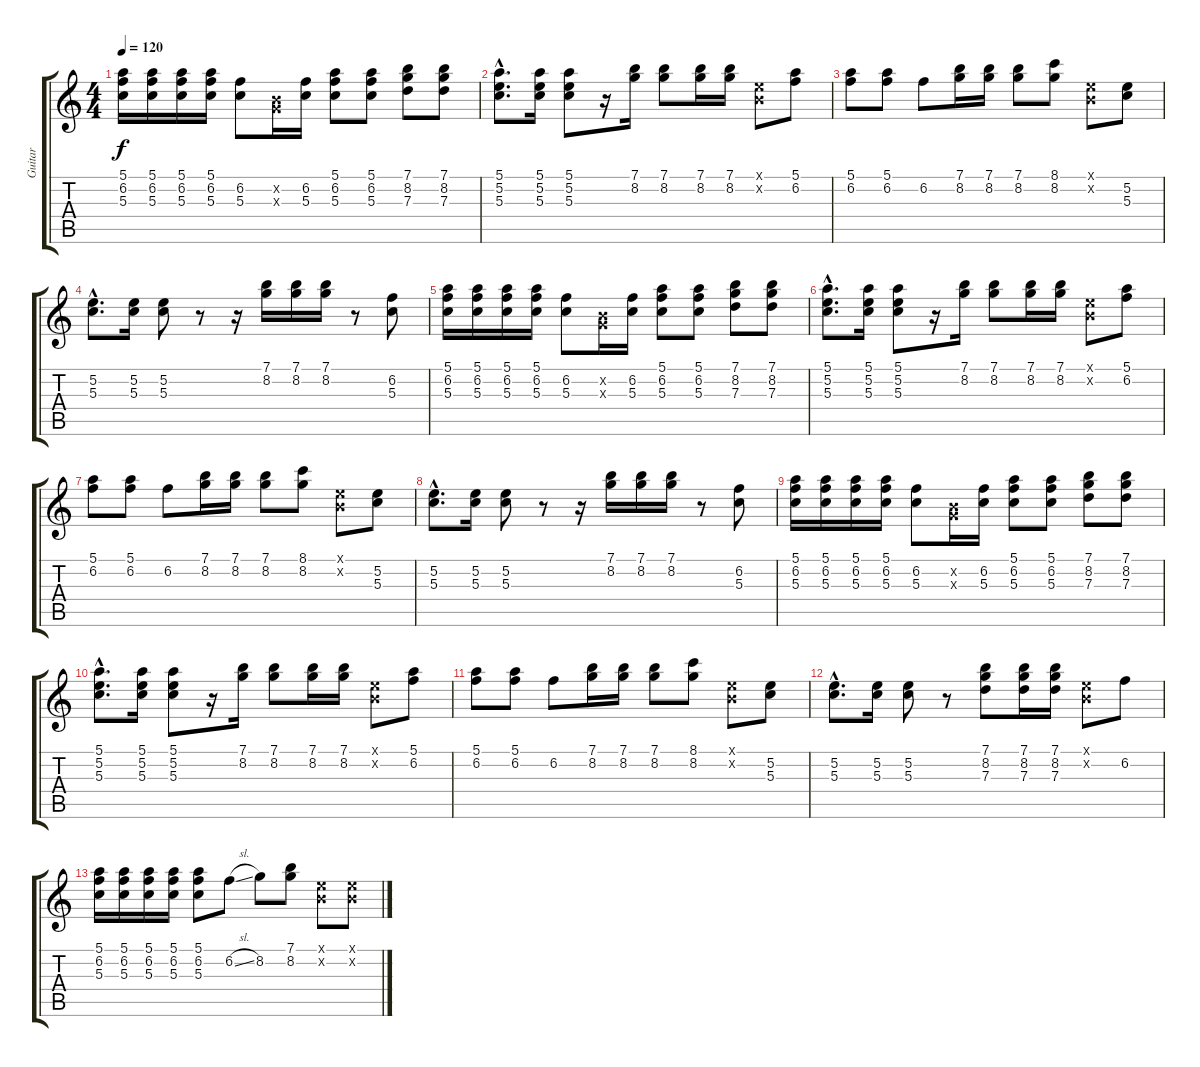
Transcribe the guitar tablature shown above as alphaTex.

\track ("Guitar" "Guitar") {instrument electricguitarclean}
\staff {score tabs}
\tuning (E4 B3 G3 D3 A2 E2) {hide}
\ts (4 4)
\tempo 120
\clef g2
\ks c
(5.1 6.2 5.3).16{dy f} (5.1 6.2 5.3).16 (5.1 6.2 5.3).16 (5.1 6.2 5.3).16 (6.2 5.3).8 (0.2{x} 0.3{x}).16 (6.2 5.3).16 (5.1 6.2 5.3).8 (5.1 6.2 5.3).8 (7.1 8.2 7.3).8 (7.1 8.2 7.3).8 |
(5.1{hac} 5.2{hac} 5.3{hac}).8{d} (5.1 5.2 5.3).16 (5.1 5.2 5.3).8 r.16 (7.1 8.2).16 (7.1 8.2).8 (7.1 8.2).16 (7.1 8.2).16 (0.1{x} 0.2{x}).8 (5.1 6.2).8 |
(5.1 6.2).8 (5.1 6.2).8 6.2.8 (7.1 8.2).16 (7.1 8.2).16 (7.1 8.2).8 (8.1 8.2).8 (0.1{x} 0.2{x}).8 (5.2 5.3).8 |
(5.2{hac} 5.3{hac}).8{d} (5.2 5.3).16 (5.2 5.3).8 r.8 r.16 (7.1 8.2).16 (7.1 8.2).16 (7.1 8.2).16 r.8 (6.2 5.3).8 |
(5.1 6.2 5.3).16 (5.1 6.2 5.3).16 (5.1 6.2 5.3).16 (5.1 6.2 5.3).16 (6.2 5.3).8 (0.2{x} 0.3{x}).16 (6.2 5.3).16 (5.1 6.2 5.3).8 (5.1 6.2 5.3).8 (7.1 8.2 7.3).8 (7.1 8.2 7.3).8 |
(5.1{hac} 5.2{hac} 5.3{hac}).8{d} (5.1 5.2 5.3).16 (5.1 5.2 5.3).8 r.16 (7.1 8.2).16 (7.1 8.2).8 (7.1 8.2).16 (7.1 8.2).16 (0.1{x} 0.2{x}).8 (5.1 6.2).8 |
(5.1 6.2).8 (5.1 6.2).8 6.2.8 (7.1 8.2).16 (7.1 8.2).16 (7.1 8.2).8 (8.1 8.2).8 (0.1{x} 0.2{x}).8 (5.2 5.3).8 |
(5.2{hac} 5.3{hac}).8{d} (5.2 5.3).16 (5.2 5.3).8 r.8 r.16 (7.1 8.2).16 (7.1 8.2).16 (7.1 8.2).16 r.8 (6.2 5.3).8 |
(5.1 6.2 5.3).16 (5.1 6.2 5.3).16 (5.1 6.2 5.3).16 (5.1 6.2 5.3).16 (6.2 5.3).8 (0.2{x} 0.3{x}).16 (6.2 5.3).16 (5.1 6.2 5.3).8 (5.1 6.2 5.3).8 (7.1 8.2 7.3).8 (7.1 8.2 7.3).8 |
(5.1{hac} 5.2{hac} 5.3{hac}).8{d} (5.1 5.2 5.3).16 (5.1 5.2 5.3).8 r.16 (7.1 8.2).16 (7.1 8.2).8 (7.1 8.2).16 (7.1 8.2).16 (0.1{x} 0.2{x}).8 (5.1 6.2).8 |
(5.1 6.2).8 (5.1 6.2).8 6.2.8 (7.1 8.2).16 (7.1 8.2).16 (7.1 8.2).8 (8.1 8.2).8 (0.1{x} 0.2{x}).8 (5.2 5.3).8 |
(5.2{hac} 5.3{hac}).8{d} (5.2 5.3).16 (5.2 5.3).8 r.8 (7.1 8.2 7.3).8 (7.1 8.2 7.3).16 (7.1 8.2 7.3).16 (0.1{x} 0.2{x}).8 6.2.8 |
(5.1 6.2 5.3).16 (5.1 6.2 5.3).16 (5.1 6.2 5.3).16 (5.1 6.2 5.3).16 (5.1 6.2 5.3).8 6.2{sl}.8 8.2.8 (7.1 8.2).8 (0.1{x} 0.2{x}).8 (0.1{x} 0.2{x}).8
